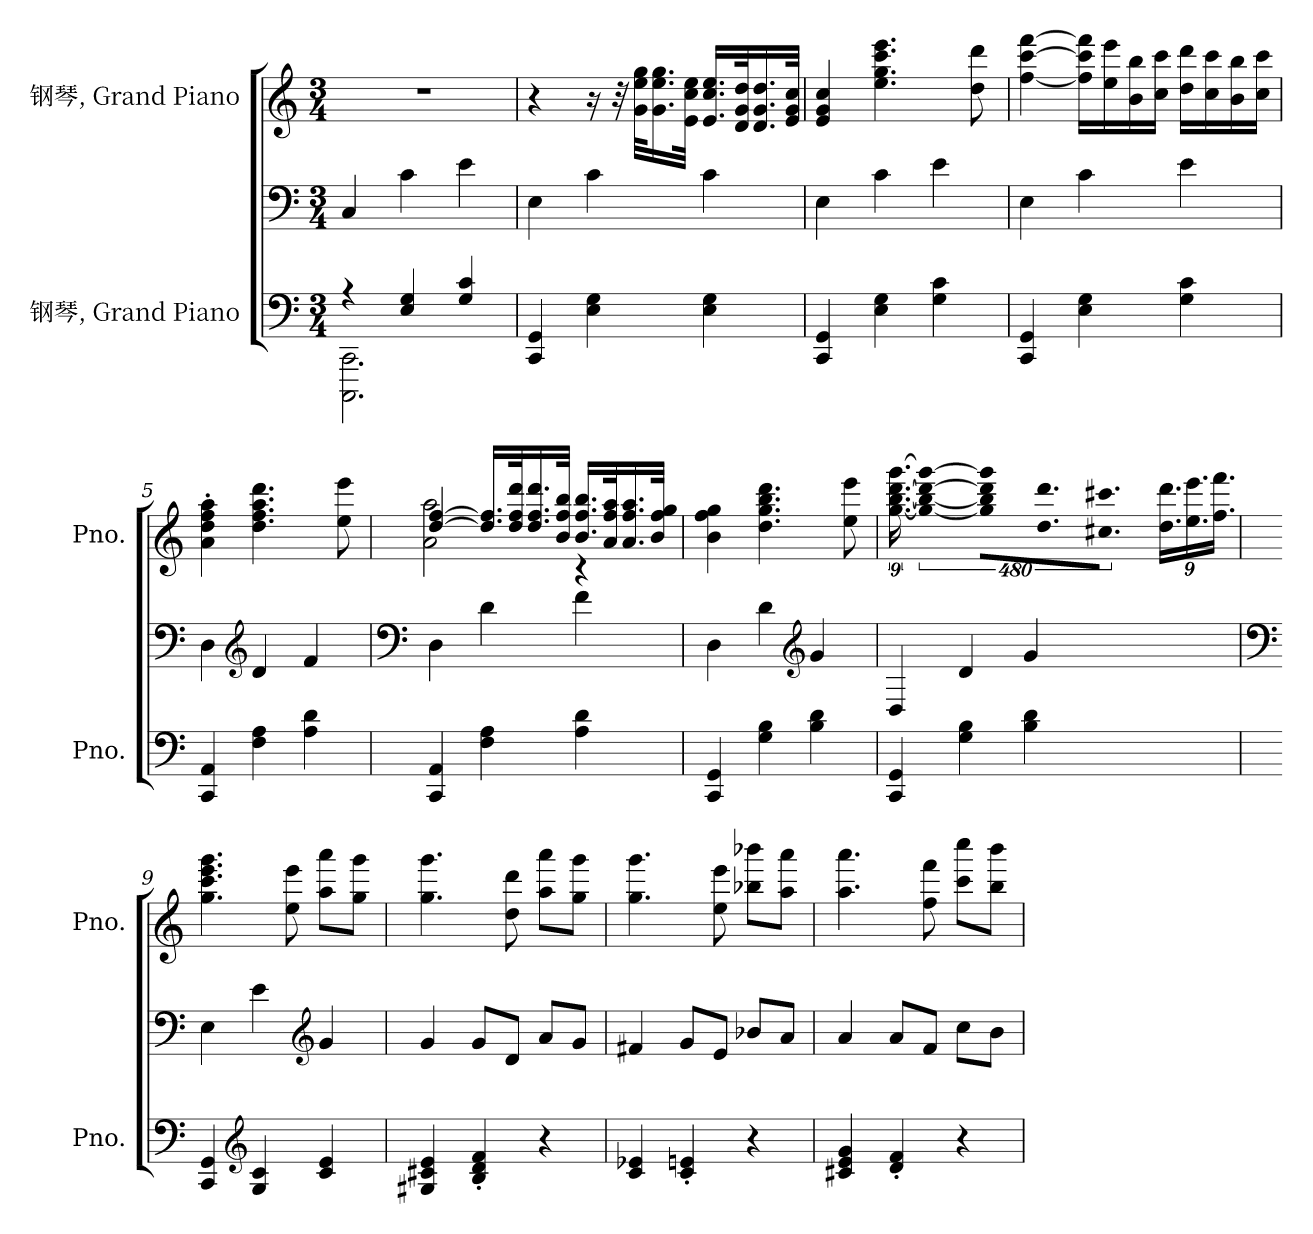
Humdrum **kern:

**kern	**kern	**kern
*part2	*part2	*part1
*staff3	*staff2	*staff1
*I"钢琴, Grand Piano	*	*I"钢琴, Grand Piano
*I'Pno.	*	*I'Pno.
*clefF4	*clefF4	*clefG2
*k[]	*k[]	*k[]
*M3/4	*M3/4	*M3/4
*MM94	*MM94	*MM94
=1	=1	=1
*^	*	*
4r	2.CCC\ 2.CC\	4C/	2.r
4E/ 4G/	.	4c\	.
4G/ 4c/	.	4e\	.
*v	*v	*	*
=2	=2	=2
4CC/ 4GG/	4E\	4r
4E\ 4G\	4c\	16r
.	.	32r
.	.	32g\ 32ee\ 32gg\KLL
.	.	16.g\ 16.ee\ 16.gg\
.	.	32e\ 32cc\ 32ee\JJk
4E\ 4G\	4c\	16.e/ 16.cc/ 16.ee/LL
.	.	32d/ 32g/ 32dd/K
.	.	16.d/ 16.g/ 16.dd/
.	.	32e/ 32g/ 32cc/JJk
=3	=3	=3
4CC/ 4GG/	4E\	4e/ 4g/ 4cc/
4E\ 4G\	4c\	4.ee\ 4.gg\ 4.ccc\ 4.eee\
4G\ 4c\	4e\	.
.	.	8dd\ 8ddd\
=4	=4	=4
4CC/ 4GG/	4E\	[4ff\ [4ccc\ [4fff\
4E\ 4G\	4c\	16ff\] 16ccc\] 16fff\]LL
.	.	16ee\ 16eee\
.	.	16b\ 16bb\
.	.	16cc\ 16ccc\JJ
4G\ 4c\	4e\	16dd\ 16ddd\LL
.	.	16cc\ 16ccc\
.	.	16b\ 16bb\
.	.	16cc\ 16ccc\JJ
!!LO:LB:g=z
=5	=5	=5
4CC/ 4AA/	4D\	4a\' 4dd\' 4ff\' 4aa\'
*	*clefG2	*
4F\ 4A\	4d/	4.dd\ 4.ff\ 4.aa\ 4.ddd\
4A\ 4d\	4f/	.
.	.	8ee\ 8eee\
=6	=6	=6
*	*clefF4	*
*	*	*^
4CC/ 4AA/	4D\	[4dd/ [4ff/	2a\ 2aa\
4F\ 4A\	4d\	16.dd/] 16.ff/]LL	.
.	.	32dd/ 32ff/ 32ddd/K	.
.	.	16.dd/ 16.ff/ 16.ddd/	.
.	.	32b/ 32ff/ 32bb/JJk	.
4A\ 4d\	4f\	16.b/ 16.ff/ 16.bb/LL	4r
.	.	32a/ 32ff/ 32aa/K	.
.	.	16.a/ 16.ff/ 16.aa/	.
.	.	32b/ 32ff/ 32gg/JJk	.
*	*	*v	*v
=7	=7	=7
4CC/ 4GG/	4D\	4b\ 4ff\ 4gg\
4G\ 4B\	4d\	4.dd\ 4.gg\ 4.bb\ 4.ddd\
*	*clefG2	*
4B\ 4d\	4g/	.
.	.	8ee\ 8eee\
!!LO:LB:g=z
=8	=8	=8
4CC/ 4GG/	4D/	[18.gg\ [18.bb\ [18.ddd\ [18.ggg\
!	!	!LO:N:vis=4
.	.	1920%427gg\_ 1920%427bb\_ 1920%427ddd\_ 1920%427ggg\_
4G\ 4B\	4d/	.
!	!	!LO:N:vis=32
.	.	1920%53gg\] 1920%53bb\] 1920%53ddd\] 1920%53ggg\]KLL
.	.	18.dd\ 18.ddd\
.	.	18.cc#X\ 18.ccc#X\JJ
4B\ 4d\	4g/	18.dd\ 18.ddd\LL
.	.	18.ee\ 18.eee\
.	.	18.ff\ 18.fff\JJ
=9	=9	=9
*	*clefF4	*
4CC/ 4GG/	4E\	4.gg\ 4.ccc\ 4.eee\ 4.ggg\
*clefG2	*	*
4G/ 4c/	4e\	.
.	.	8ee\ 8eee\
*	*clefG2	*
4c/ 4e/	4g/	8aa\ 8aaa\L
.	.	8gg\ 8ggg\J
=10	=10	=10
*	*	*MM95
4G#X/ 4c#X/ 4e/	4g/	4.gg\ 4.ggg\
4B/' 4d/' 4f/'	8g/L	.
.	8d/J	8dd\ 8ddd\
4r	8a/L	8aa\ 8aaa\L
.	8g/J	8gg\ 8ggg\J
=11	=11	=11
*	*	*MM118
4c/ 4e-X/	4f#X/	4.gg\ 4.ggg\
4c/' 4en/'	8g/L	.
.	8e/J	8ee\ 8eee\
4r	8b-X/L	8bb-X\ 8bbb-X\L
.	8a/J	8aa\ 8aaa\J
!!LO:LB:g=z
=12	=12	=12
4c#X/ 4e/ 4g/	4a/	4.aa\ 4.aaa\
4d/' 4f/'	8a/L	.
.	8f/J	8ff\ 8fff\
4r	8cc\L	8ccc\ 8cccc\L
.	8b\J	8bb\ 8bbb\J
=	=	=
*-	*-	*-
